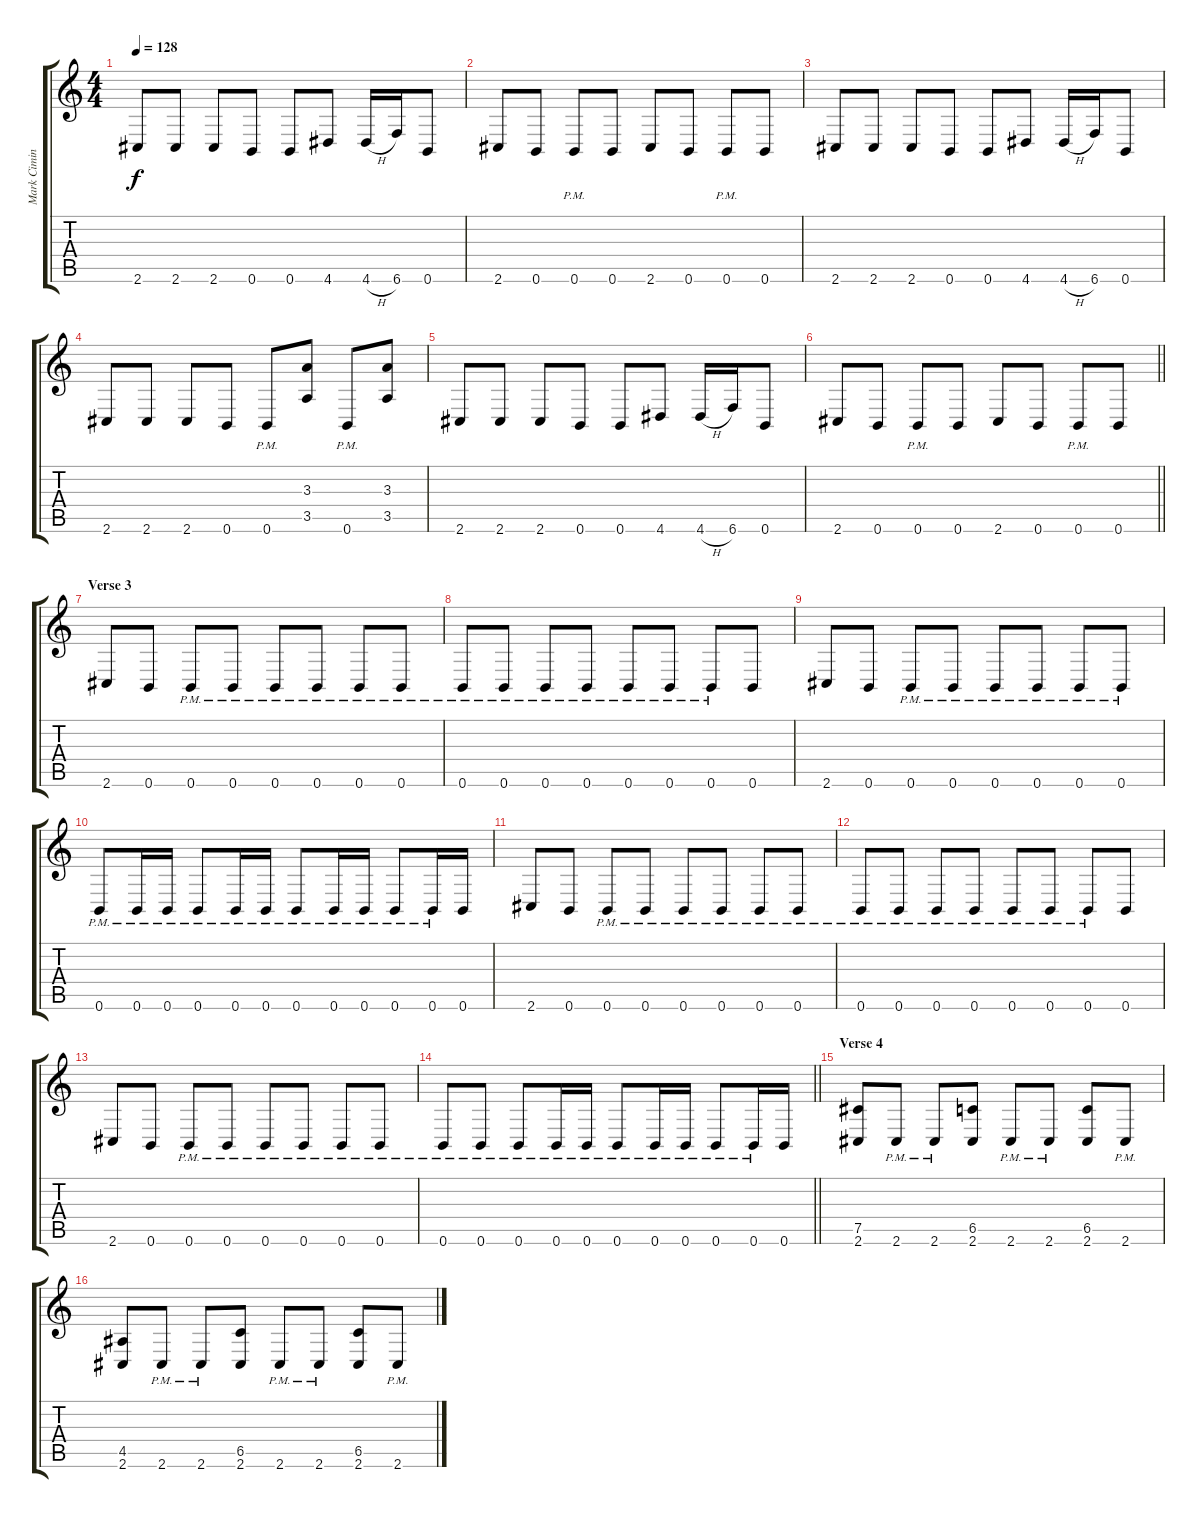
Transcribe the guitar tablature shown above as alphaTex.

\track ("Mark Cimino" "Mark Cimin") {instrument distortionguitar}
\staff {score tabs}
\tuning (Eb4 B3 Gb3 B2 Gb2 B1) {hide}
\ts (4 4)
\tempo 128
\clef g2
\ks c
2.6.8{dy f} 2.6.8 2.6.8 0.6.8 0.6.8 4.6.8 4.6{h}.16 6.6.16 0.6.8 |
2.6.8 0.6.8 0.6{pm}.8 0.6.8 2.6.8 0.6.8 0.6{pm}.8 0.6.8 |
2.6.8 2.6.8 2.6.8 0.6.8 0.6.8 4.6.8 4.6{h}.16 6.6.16 0.6.8 |
2.6.8 2.6.8 2.6.8 0.6.8 0.6{pm}.8 (3.3 3.5).8 0.6{pm}.8 (3.3 3.5).8 |
2.6.8 2.6.8 2.6.8 0.6.8 0.6.8 4.6.8 4.6{h}.16 6.6.16 0.6.8 |
\barLineRight lightlight
2.6.8 0.6.8 0.6{pm}.8 0.6.8 2.6.8 0.6.8 0.6{pm}.8 0.6.8 |
\section ("" "Verse 3")
2.6.8 0.6.8 0.6{pm}.8 0.6{pm}.8 0.6{pm}.8 0.6{pm}.8 0.6{pm}.8 0.6{pm}.8 |
0.6{pm}.8 0.6{pm}.8 0.6{pm}.8 0.6{pm}.8 0.6{pm}.8 0.6{pm}.8 0.6{pm}.8 0.6.8 |
2.6.8 0.6.8 0.6{pm}.8 0.6{pm}.8 0.6{pm}.8 0.6{pm}.8 0.6{pm}.8 0.6{pm}.8 |
0.6{pm}.8 0.6{pm}.16 0.6{pm}.16 0.6{pm}.8 0.6{pm}.16 0.6{pm}.16 0.6{pm}.8 0.6{pm}.16 0.6{pm}.16 0.6{pm}.8 0.6{pm}.16 0.6.16 |
2.6.8 0.6.8 0.6{pm}.8 0.6{pm}.8 0.6{pm}.8 0.6{pm}.8 0.6{pm}.8 0.6{pm}.8 |
0.6{pm}.8 0.6{pm}.8 0.6{pm}.8 0.6{pm}.8 0.6{pm}.8 0.6{pm}.8 0.6{pm}.8 0.6.8 |
2.6.8 0.6.8 0.6{pm}.8 0.6{pm}.8 0.6{pm}.8 0.6{pm}.8 0.6{pm}.8 0.6{pm}.8 |
\barLineRight lightlight
0.6{pm}.8 0.6{pm}.8 0.6{pm}.8 0.6{pm}.16 0.6{pm}.16 0.6{pm}.8 0.6{pm}.16 0.6{pm}.16 0.6{pm}.8 0.6{pm}.16 0.6.16 |
\section ("" "Verse 4")
(7.5 2.6).8 2.6{pm}.8 2.6{pm}.8 (6.5 2.6).8 2.6{pm}.8 2.6{pm}.8 (6.5 2.6).8 2.6{pm}.8 |
(4.5 2.6).8 2.6{pm}.8 2.6{pm}.8 (6.5 2.6).8 2.6{pm}.8 2.6{pm}.8 (6.5 2.6).8 2.6{pm}.8
